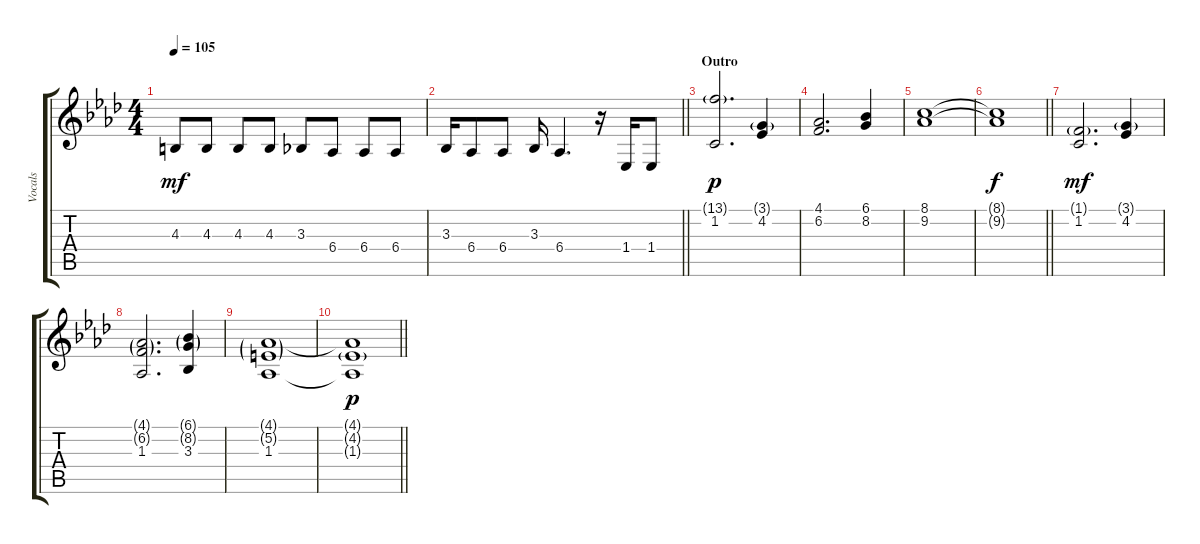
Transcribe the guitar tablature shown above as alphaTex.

\track ("Vocals" "Vocals") {instrument flute}
\staff {score tabs}
\tuning (E4 B3 G3 D3 A2 E2) {hide}
\ts (4 4)
\tempo 105
\clef g2
\ks fminor
4.3.8{dy mf} 4.3.8 4.3.8 4.3.8 3.3.8 6.4.8 6.4.8 6.4.8 |
\barLineRight lightlight
3.3.16 6.4.8 6.4.8 3.3.16 6.4.4{d} r.16 1.4.16 1.4.8 |
\section ("" "Outro")
(13.1{g} 1.2).2{d dy p} (3.1{g} 4.2).4 |
(4.1 6.2).2{d} (6.1 8.2).4 |
(8.1 9.2).1 |
\barLineRight lightlight
(8.1{t} 9.2{t}).1{dy f} |
\section ("" "")
(1.1{g} 1.2).2{d dy mf} (3.1{g} 4.2).4 |
(4.1{g} 6.2{g} 1.3).2{d} (6.1{g} 8.2{g} 3.3).4 |
(4.1{g} 5.2{g} 1.3).1 |
\barLineRight lightlight
(4.1{t} 4.2{g} 1.3{t}).1{dy p}
